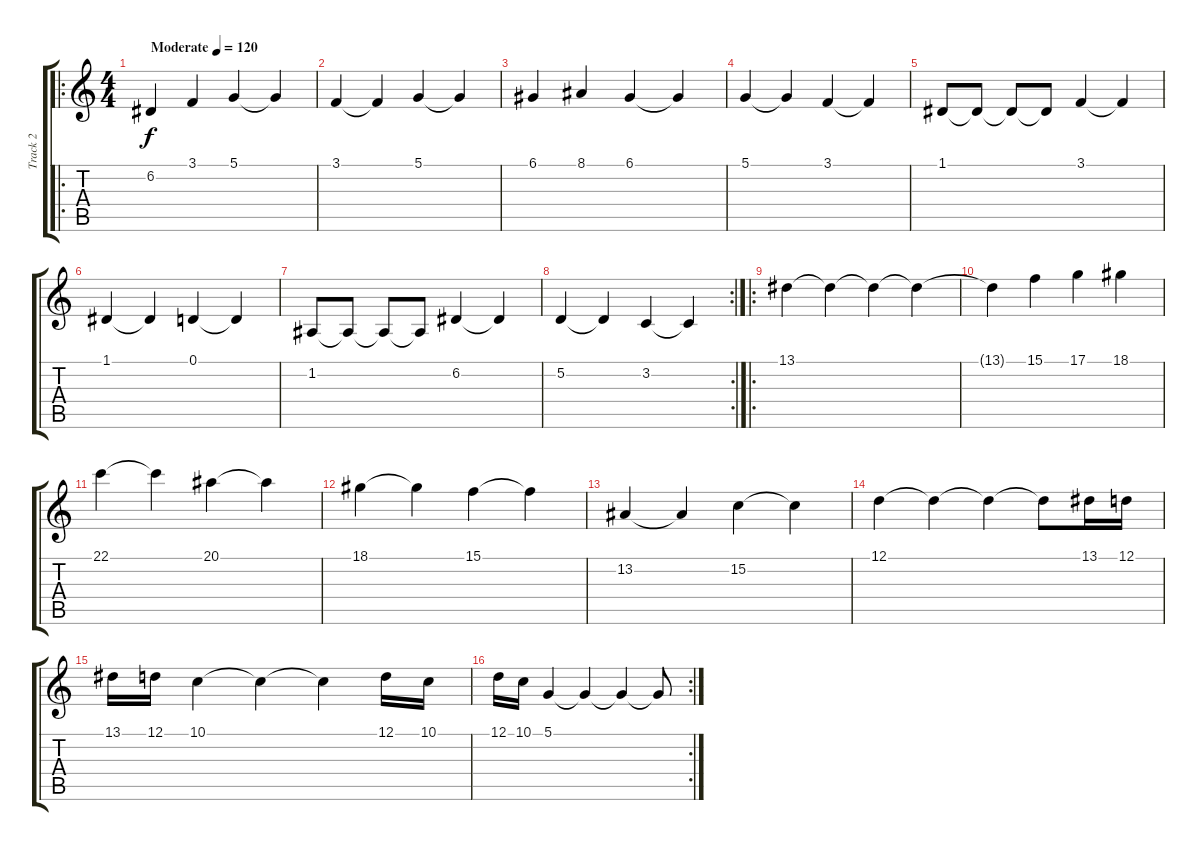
\track ("Track 2" "Track 2") {instrument musicbox}
\staff {score tabs}
\tuning (D4 A3 F3 C3 G2 D2) {hide}
\ro
\ts (4 4)
\tempo (120 "Moderate")
\clef g2
\ks c
6.2.4{dy f instrument musicbox} 3.1.4 5.1.4 5.1{t}.4 |
3.1.4 3.1{t}.4 5.1.4 5.1{t}.4 |
6.1.4 8.1.4 6.1.4 6.1{t}.4 |
5.1.4 5.1{t}.4 3.1.4 3.1{t}.4 |
1.1.8 1.1{t}.8 1.1{t}.8 1.1{t}.8 3.1.4 3.1{t}.4 |
1.1.4 1.1{t}.4 0.1.4 0.1{t}.4 |
1.2.8 1.2{t}.8 1.2{t}.8 1.2{t}.8 6.2.4 6.2{t}.4 |
\rc 2
5.2.4 5.2{t}.4 3.2.4 3.2{t}.4 |
\ro
13.1.4 13.1{t}.4 13.1{t}.4 13.1{t}.4 |
13.1{t}.4 15.1.4 17.1.4 18.1.4 |
22.1.4 22.1{t}.4 20.1.4 20.1{t}.4 |
18.1.4 18.1{t}.4 15.1.4 15.1{t}.4 |
13.2.4 13.2{t}.4 15.2.4 15.2{t}.4 |
12.1.4 12.1{t}.4 12.1{t}.4 12.1{t}.8 13.1.16 12.1.16 |
13.1.16 12.1.16 10.1.4 10.1{t}.4 10.1{t}.4 12.1.16 10.1.16 |
\rc 2
12.1.16 10.1.16 5.1.4 5.1{t}.4 5.1{t}.4 5.1{t}.8
